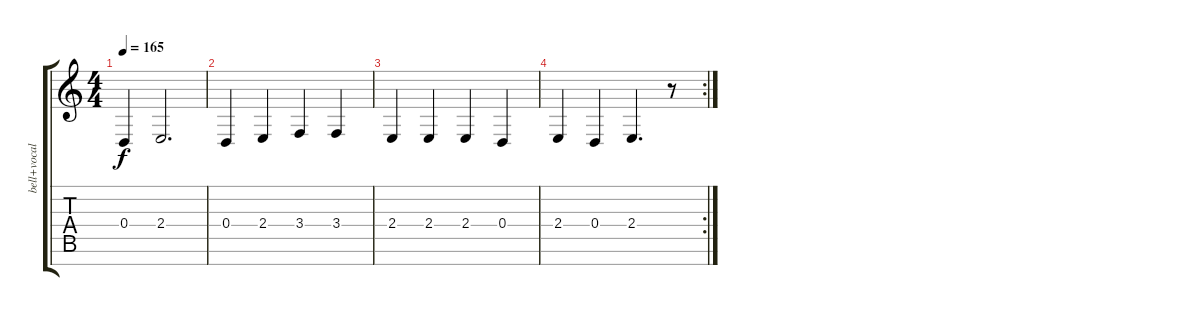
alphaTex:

\track ("bell+vocals" "bell+vocal") {instrument tubularbells}
\staff {score tabs}
\tuning (E4 B3 G3 D3 A2 D2 B1) {hide}
\ts (4 4)
\tempo 165
\clef g2
\ks c
0.4.4{dy f} 2.4.2{d} |
0.4.4 2.4.4 3.4.4 3.4.4 |
2.4.4 2.4.4 2.4.4 0.4.4 |
\rc 2
2.4.4 0.4.4 2.4.4{d} r.8
